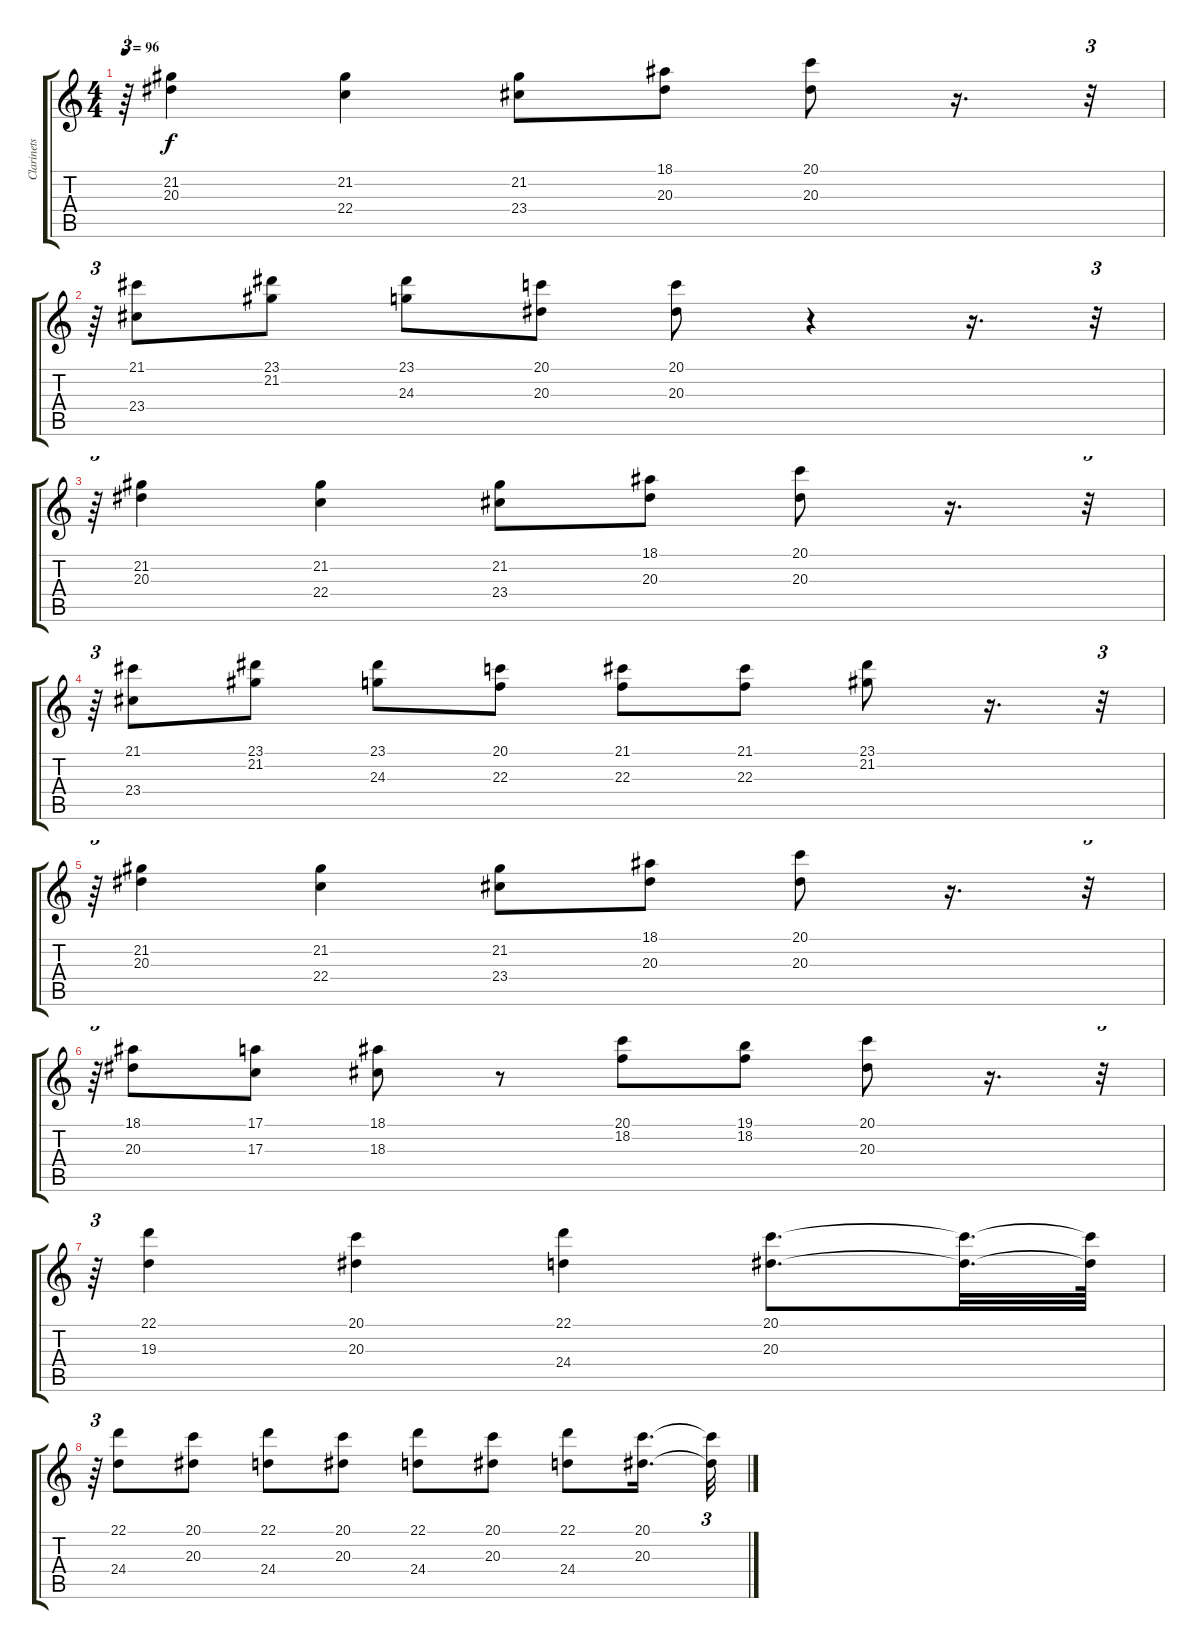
\track ("Clarinets" "Clarinets") {instrument clarinet}
\staff {score tabs}
\tuning (E4 B3 G3 D3 A2 E2) {hide}
\ts (4 4)
\tempo 96
\clef g2
\ks c
r.64{tu (3 2) dy f} (21.2 20.3).4 (21.2 22.4).4 (21.2 23.4).8 (18.1 20.3).8 (20.1 20.3).8 r.16{d} r.32{tu (3 2)} |
r.64{tu (3 2)} (21.1 23.4).8 (23.1 21.2).8 (23.1 24.3).8 (20.1 20.3).8 (20.1 20.3).8 r.4 r.16{d} r.32{tu (3 2)} |
r.64{tu (3 2)} (21.2 20.3).4 (21.2 22.4).4 (21.2 23.4).8 (18.1 20.3).8 (20.1 20.3).8 r.16{d} r.32{tu (3 2)} |
r.64{tu (3 2)} (21.1 23.4).8 (23.1 21.2).8 (23.1 24.3).8 (20.1 22.3).8 (21.1 22.3).8 (21.1 22.3).8 (23.1 21.2).8 r.16{d} r.32{tu (3 2)} |
r.64{tu (3 2)} (21.2 20.3).4 (21.2 22.4).4 (21.2 23.4).8 (18.1 20.3).8 (20.1 20.3).8 r.16{d} r.32{tu (3 2)} |
r.64{tu (3 2)} (18.1 20.3).8 (17.1 17.3).8 (18.1 18.3).8 r.8 (20.1 18.2).8 (19.1 18.2).8 (20.1 20.3).8 r.16{d} r.32{tu (3 2)} |
r.64{tu (3 2)} (22.1 19.3).4 (20.1 20.3).4 (22.1 24.4).4 (20.1 20.3).8{d} (20.1{t} 20.3{t}).32{d} (20.1{t} 20.3{t}).64 |
r.64{tu (3 2)} (22.1 24.4).8 (20.1 20.3).8 (22.1 24.4).8 (20.1 20.3).8 (22.1 24.4).8 (20.1 20.3).8 (22.1 24.4).8 (20.1 20.3).16{d} (20.1{t} 20.3{t}).32{tu (3 2)}
